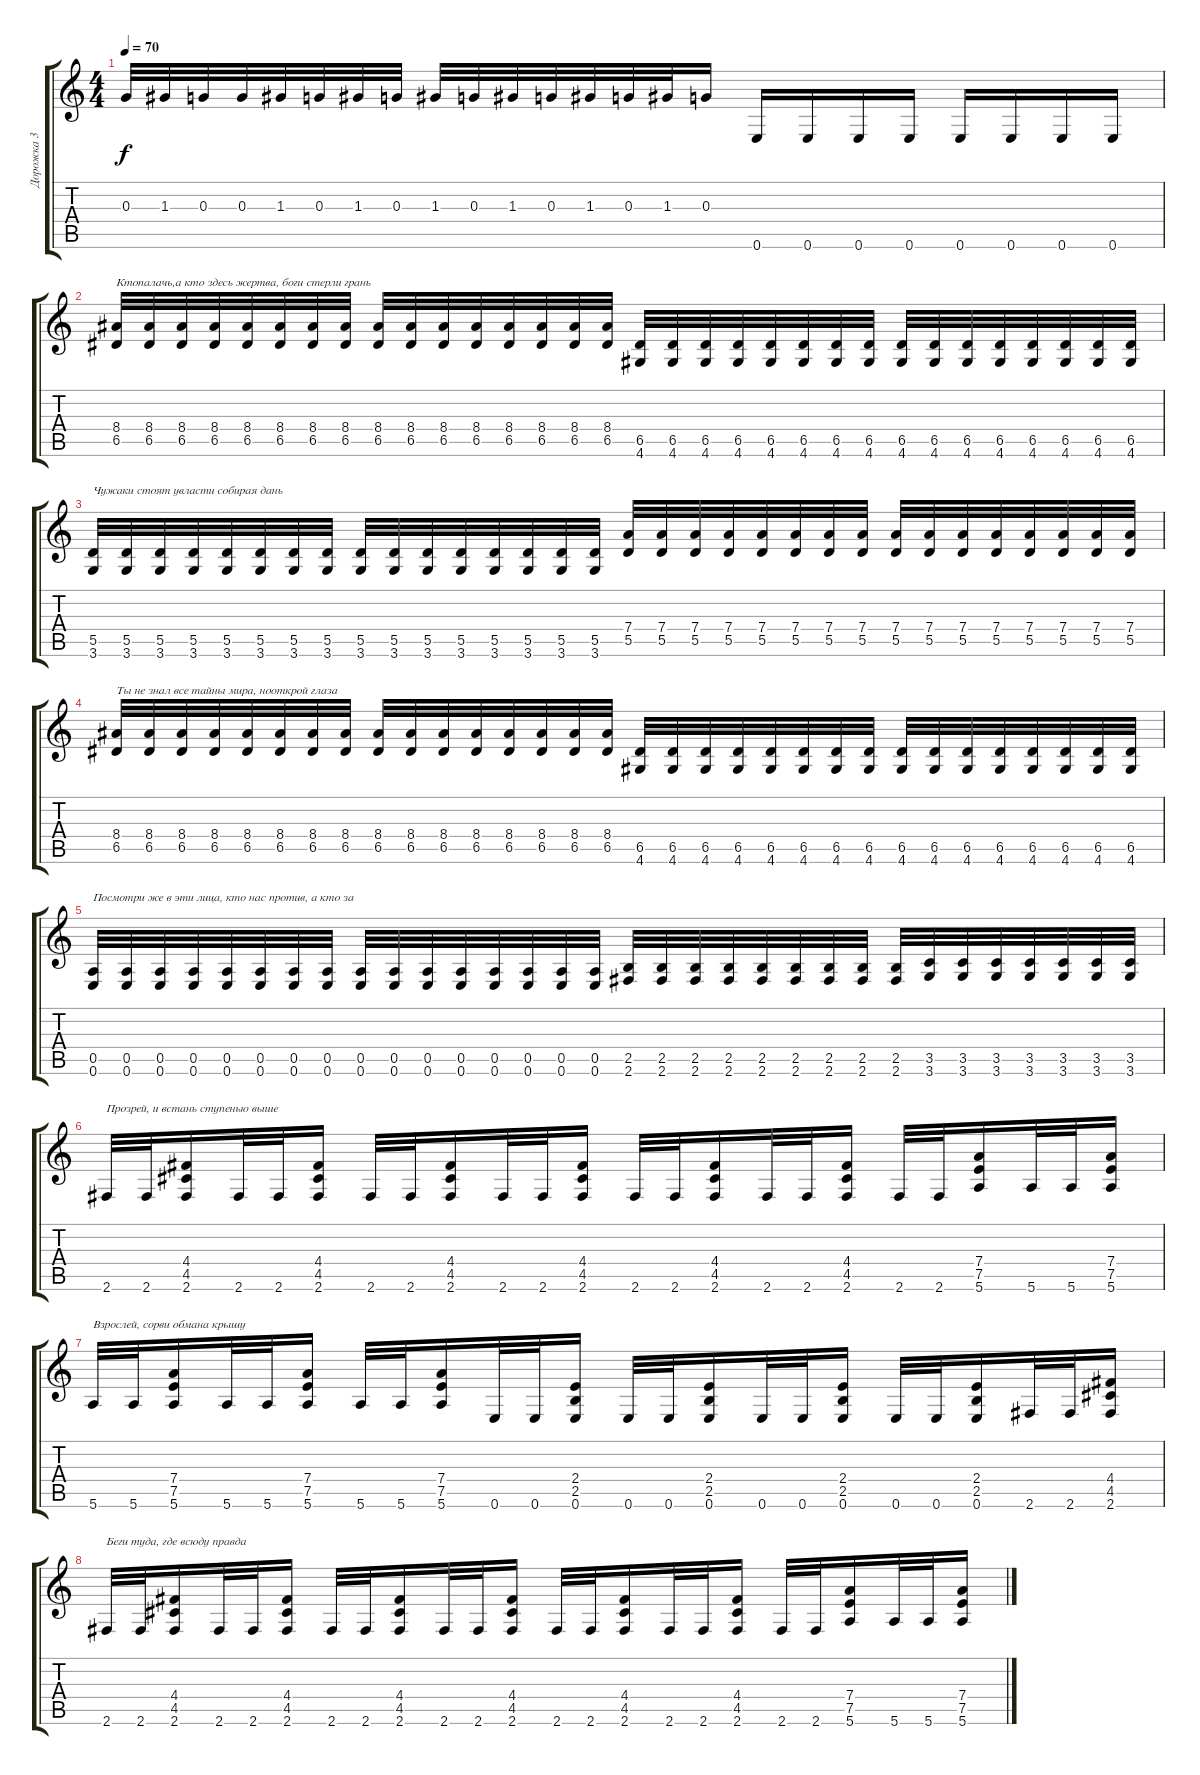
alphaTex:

\track ("Дорожка 3" "Дорожка 3") {instrument distortionguitar}
\staff {score tabs}
\tuning (E4 B3 G3 D3 A2 E2) {hide}
\ts (4 4)
\tempo 70
\clef g2
\ks c
0.3.32{dy f} 1.3.32 0.3.32 0.3.32 1.3.32 0.3.32 1.3.32 0.3.32 1.3.32 0.3.32 1.3.32 0.3.32 1.3.32 0.3.32 1.3.32 0.3.16 0.6.16 0.6.16 0.6.16 0.6.16 0.6.16 0.6.16 0.6.16 0.6.16 |
(8.4 6.5).32{txt "Ктопалачь,а кто здесь жертва, боги стерли грань"} (8.4 6.5).32 (8.4 6.5).32 (8.4 6.5).32 (8.4 6.5).32 (8.4 6.5).32 (8.4 6.5).32 (8.4 6.5).32 (8.4 6.5).32 (8.4 6.5).32 (8.4 6.5).32 (8.4 6.5).32 (8.4 6.5).32 (8.4 6.5).32 (8.4 6.5).32 (8.4 6.5).32 (6.5 4.6).32 (6.5 4.6).32 (6.5 4.6).32 (6.5 4.6).32 (6.5 4.6).32 (6.5 4.6).32 (6.5 4.6).32 (6.5 4.6).32 (6.5 4.6).32 (6.5 4.6).32 (6.5 4.6).32 (6.5 4.6).32 (6.5 4.6).32 (6.5 4.6).32 (6.5 4.6).32 (6.5 4.6).32 |
(5.5 3.6).32{txt "Чужаки стоят увласти собирая дань"} (5.5 3.6).32 (5.5 3.6).32 (5.5 3.6).32 (5.5 3.6).32 (5.5 3.6).32 (5.5 3.6).32 (5.5 3.6).32 (5.5 3.6).32 (5.5 3.6).32 (5.5 3.6).32 (5.5 3.6).32 (5.5 3.6).32 (5.5 3.6).32 (5.5 3.6).32 (5.5 3.6).32 (7.4 5.5).32 (7.4 5.5).32 (7.4 5.5).32 (7.4 5.5).32 (7.4 5.5).32 (7.4 5.5).32 (7.4 5.5).32 (7.4 5.5).32 (7.4 5.5).32 (7.4 5.5).32 (7.4 5.5).32 (7.4 5.5).32 (7.4 5.5).32 (7.4 5.5).32 (7.4 5.5).32 (7.4 5.5).32 |
(8.4 6.5).32{txt "Ты не знал все тайны мира, нооткрой глаза"} (8.4 6.5).32 (8.4 6.5).32 (8.4 6.5).32 (8.4 6.5).32 (8.4 6.5).32 (8.4 6.5).32 (8.4 6.5).32 (8.4 6.5).32 (8.4 6.5).32 (8.4 6.5).32 (8.4 6.5).32 (8.4 6.5).32 (8.4 6.5).32 (8.4 6.5).32 (8.4 6.5).32 (6.5 4.6).32 (6.5 4.6).32 (6.5 4.6).32 (6.5 4.6).32 (6.5 4.6).32 (6.5 4.6).32 (6.5 4.6).32 (6.5 4.6).32 (6.5 4.6).32 (6.5 4.6).32 (6.5 4.6).32 (6.5 4.6).32 (6.5 4.6).32 (6.5 4.6).32 (6.5 4.6).32 (6.5 4.6).32 |
(0.5 0.6).32{txt "Посмотри же в эти лица, кто нас против, а кто за"} (0.5 0.6).32 (0.5 0.6).32 (0.5 0.6).32 (0.5 0.6).32 (0.5 0.6).32 (0.5 0.6).32 (0.5 0.6).32 (0.5 0.6).32 (0.5 0.6).32 (0.5 0.6).32 (0.5 0.6).32 (0.5 0.6).32 (0.5 0.6).32 (0.5 0.6).32 (0.5 0.6).32 (2.5 2.6).32 (2.5 2.6).32 (2.5 2.6).32 (2.5 2.6).32 (2.5 2.6).32 (2.5 2.6).32 (2.5 2.6).32 (2.5 2.6).32 (2.5 2.6).32 (3.5 3.6).32 (3.5 3.6).32 (3.5 3.6).32 (3.5 3.6).32 (3.5 3.6).32 (3.5 3.6).32 (3.5 3.6).32 |
2.6.32{txt "Прозрей, и встань ступенью выше"} 2.6.32 (4.4 4.5 2.6).16 2.6.32 2.6.32 (4.4 4.5 2.6).16 2.6.32 2.6.32 (4.4 4.5 2.6).16 2.6.32 2.6.32 (4.4 4.5 2.6).16 2.6.32 2.6.32 (4.4 4.5 2.6).16 2.6.32 2.6.32 (4.4 4.5 2.6).16 2.6.32 2.6.32 (7.4 7.5 5.6).16 5.6.32 5.6.32 (7.4 7.5 5.6).16 |
5.6.32{txt "Взрослей, сорви обмана крышу"} 5.6.32 (7.4 7.5 5.6).16 5.6.32 5.6.32 (7.4 7.5 5.6).16 5.6.32 5.6.32 (7.4 7.5 5.6).16 0.6.32 0.6.32 (2.4 2.5 0.6).16 0.6.32 0.6.32 (2.4 2.5 0.6).16 0.6.32 0.6.32 (2.4 2.5 0.6).16 0.6.32 0.6.32 (2.4 2.5 0.6).16 2.6.32 2.6.32 (4.4 4.5 2.6).16 |
2.6.32{txt "Беги туда, где всюду правда"} 2.6.32 (4.4 4.5 2.6).16 2.6.32 2.6.32 (4.4 4.5 2.6).16 2.6.32 2.6.32 (4.4 4.5 2.6).16 2.6.32 2.6.32 (4.4 4.5 2.6).16 2.6.32 2.6.32 (4.4 4.5 2.6).16 2.6.32 2.6.32 (4.4 4.5 2.6).16 2.6.32 2.6.32 (7.4 7.5 5.6).16 5.6.32 5.6.32 (7.4 7.5 5.6).16
